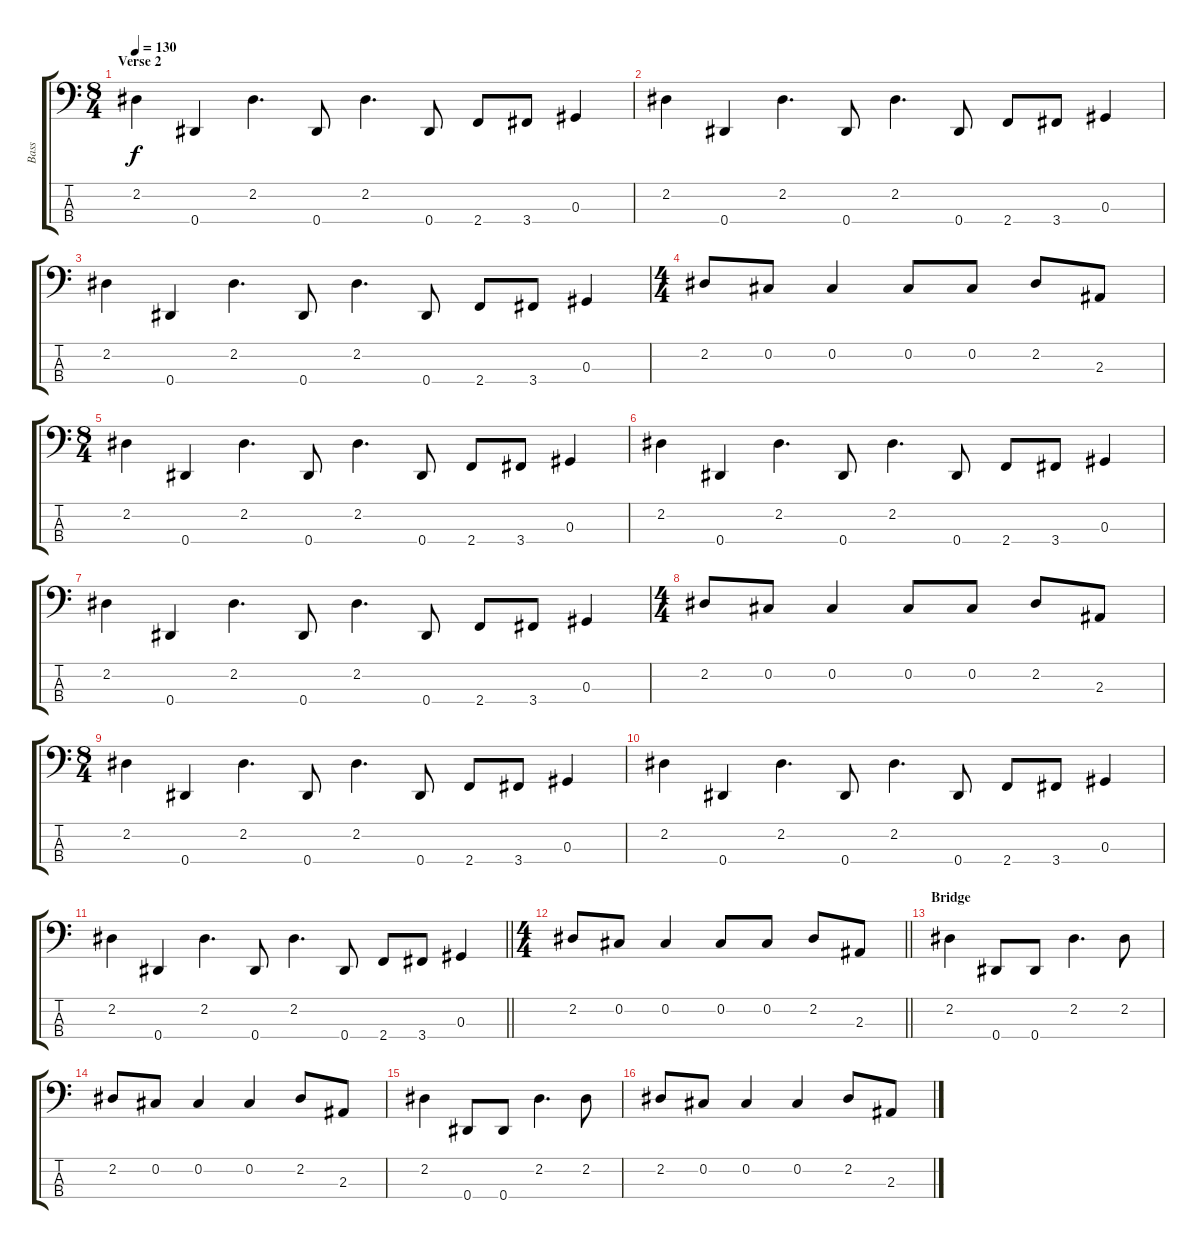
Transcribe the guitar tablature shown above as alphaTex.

\track ("Bass" "Bass") {instrument electricbassfinger bank 98}
\staff {score tabs}
\tuning (Gb2 Db2 Ab1 Eb1) {hide}
\ts (8 4)
\section ("" "Verse 2")
\tempo 130
\clef f4
\ks c
2.2.4{dy f} 0.4.4 2.2.4{d} 0.4.8 2.2.4{d} 0.4.8 2.4.8 3.4.8 0.3.4 |
2.2.4 0.4.4 2.2.4{d} 0.4.8 2.2.4{d} 0.4.8 2.4.8 3.4.8 0.3.4 |
2.2.4 0.4.4 2.2.4{d} 0.4.8 2.2.4{d} 0.4.8 2.4.8 3.4.8 0.3.4 |
\ts (4 4)
2.2.8 0.2.8 0.2.4 0.2.8 0.2.8 2.2.8 2.3.8 |
\ts (8 4)
2.2.4 0.4.4 2.2.4{d} 0.4.8 2.2.4{d} 0.4.8 2.4.8 3.4.8 0.3.4 |
2.2.4 0.4.4 2.2.4{d} 0.4.8 2.2.4{d} 0.4.8 2.4.8 3.4.8 0.3.4 |
2.2.4 0.4.4 2.2.4{d} 0.4.8 2.2.4{d} 0.4.8 2.4.8 3.4.8 0.3.4 |
\ts (4 4)
2.2.8 0.2.8 0.2.4 0.2.8 0.2.8 2.2.8 2.3.8 |
\ts (8 4)
2.2.4 0.4.4 2.2.4{d} 0.4.8 2.2.4{d} 0.4.8 2.4.8 3.4.8 0.3.4 |
2.2.4 0.4.4 2.2.4{d} 0.4.8 2.2.4{d} 0.4.8 2.4.8 3.4.8 0.3.4 |
\barLineRight lightlight
2.2.4 0.4.4 2.2.4{d} 0.4.8 2.2.4{d} 0.4.8 2.4.8 3.4.8 0.3.4 |
\ts (4 4)
\barLineRight lightlight
2.2.8 0.2.8 0.2.4 0.2.8 0.2.8 2.2.8 2.3.8 |
\section ("" "Bridge")
2.2.4 0.4.8 0.4.8 2.2.4{d} 2.2.8 |
2.2.8 0.2.8 0.2.4 0.2.4 2.2.8 2.3.8 |
2.2.4 0.4.8 0.4.8 2.2.4{d} 2.2.8 |
2.2.8 0.2.8 0.2.4 0.2.4 2.2.8 2.3.8
